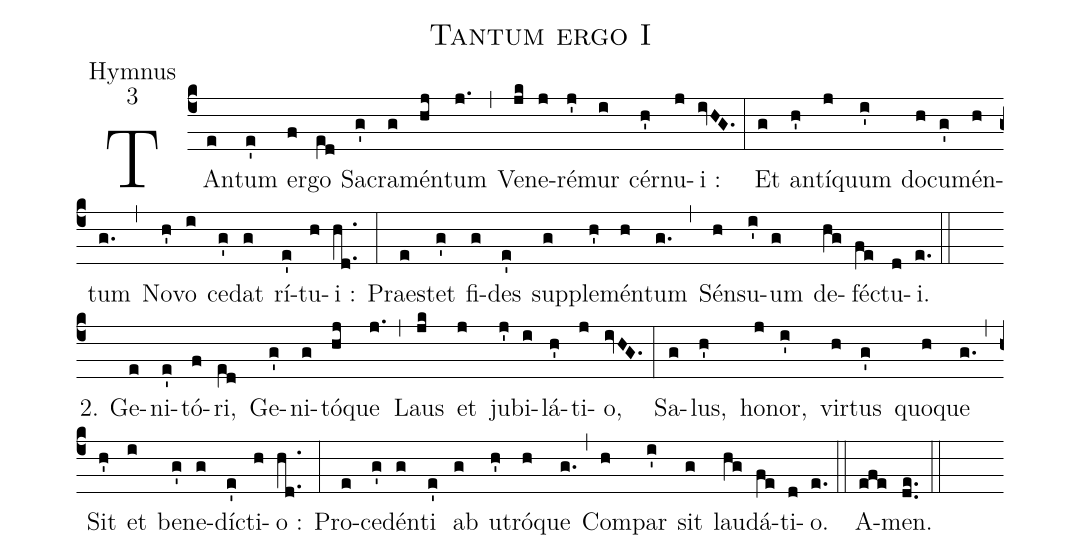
name:Tantum ergo I;
office-part:Hymnus;
mode:3;
%%
(c4) TAn(e)tum(e') er(f)go(e[ll:1]d) Sa(g')cra(g)mén(hj)tum(j.) (,) Ve(jk)ne(j)ré(j')mur(i) cér(h')nu(j)i :(ivHG.) (:) Et(g) an(h')tí(j)quum(i') do(h)cu(g')mén(h)tum(g.) (,) No(h')vo(i) ce(g')dat(g) rí(e')tu(h)i :(hd..) (:) Prae(e)stet(g') fi(g)des(e') sup(g)ple(h')mén(h)tum(g.) (,) Sén(h)su(i')um(g) de(hg)fé(fe)ctu(d)i.(e.) (::) (Z-)
2. Ge(e)ni(e')tó(f)ri,(e[ll:1]d) Ge(g')ni(g)tó(hj)que(j.) (,) Laus(jk) et(j) ju(j')bi(i)lá(h')ti(j)o,(ivHG.) (:) Sa(g)lus,(h') ho(j)nor,(i') vir(h)tus(g') quo(h)que(g.) (,) Sit(h') et(i) be(g')ne(g)dí(e')cti(h)o :(hd..) (:) Pro(e)ce(g')dén(g)ti(e') ab(g) u(h')tró(h)que(g.) (,) Com(h)par(i') sit(g) lau(hg)dá(fe)ti(d)o.(e.) (::)
A(efe)men.(de..) (::)
